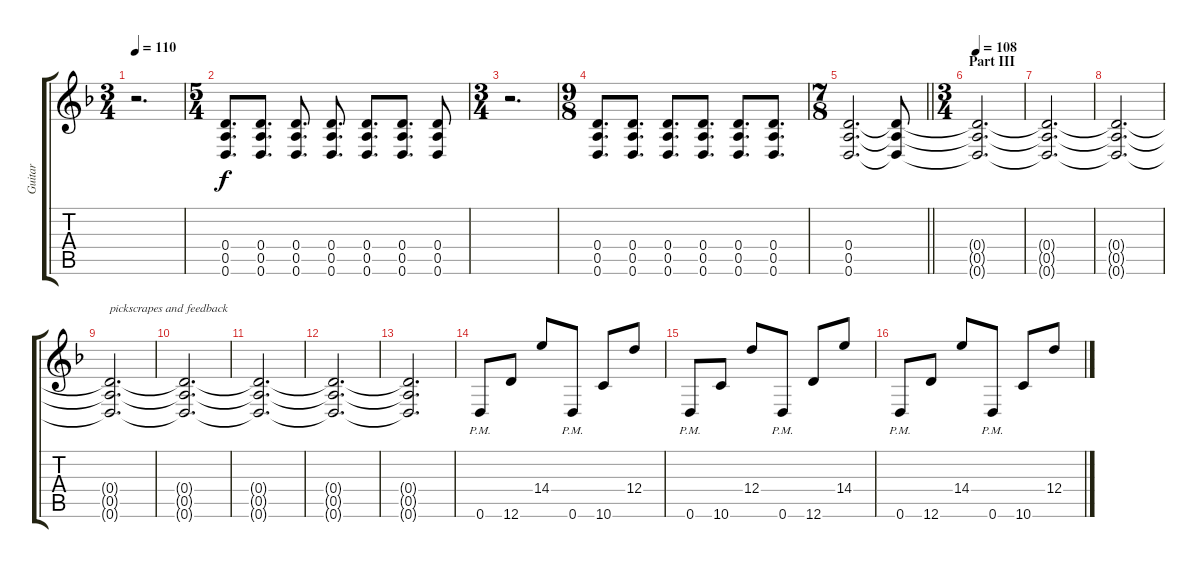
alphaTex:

\track ("Guitar" "Guitar") {instrument distortionguitar}
\staff {score tabs}
\tuning (E4 B3 G3 D3 A2 D2) {hide}
\ts (3 4)
\tempo 110
\clef g2
\ks dminor
r.2{d dy f} |
\ts (5 4)
(0.4 0.5 0.6).8{d} (0.4 0.5 0.6).8{d} (0.4 0.5 0.6).8{d} (0.4 0.5 0.6).8{d} (0.4 0.5 0.6).8{d} (0.4 0.5 0.6).8{d} (0.4 0.5 0.6).8 |
\ts (3 4)
r.2{d} |
\ts (9 8)
(0.4 0.5 0.6).8{d} (0.4 0.5 0.6).8{d} (0.4 0.5 0.6).8{d} (0.4 0.5 0.6).8{d} (0.4 0.5 0.6).8{d} (0.4 0.5 0.6).8{d} |
\ts (7 8)
\barLineRight lightlight
(0.4 0.5 0.6).2{d} (0.4{t} 0.5{t} 0.6{t}).8 |
\ts (3 4)
\section ("" "Part III")
\tempo 108
(0.4{t} 0.5{t} 0.6{t}).2{d} |
(0.4{t} 0.5{t} 0.6{t}).2{d volume 7} |
(0.4{t} 0.5{t} 0.6{t}).2{d} |
(0.4{t} 0.5{t} 0.6{t}).2{d txt "pickscrapes and feedback"} |
(0.4{t} 0.5{t} 0.6{t}).2{d} |
(0.4{t} 0.5{t} 0.6{t}).2{d} |
(0.4{t} 0.5{t} 0.6{t}).2{d} |
(0.4{t} 0.5{t} 0.6{t}).2{d} |
0.6{pm}.8{volume 12 instrument distortionguitar} 12.6.8 14.4.8 0.6{pm}.8 10.6.8 12.4.8 |
0.6{pm}.8 10.6.8 12.4.8 0.6{pm}.8 12.6.8 14.4.8 |
0.6{pm}.8 12.6.8 14.4.8 0.6{pm}.8 10.6.8 12.4.8
